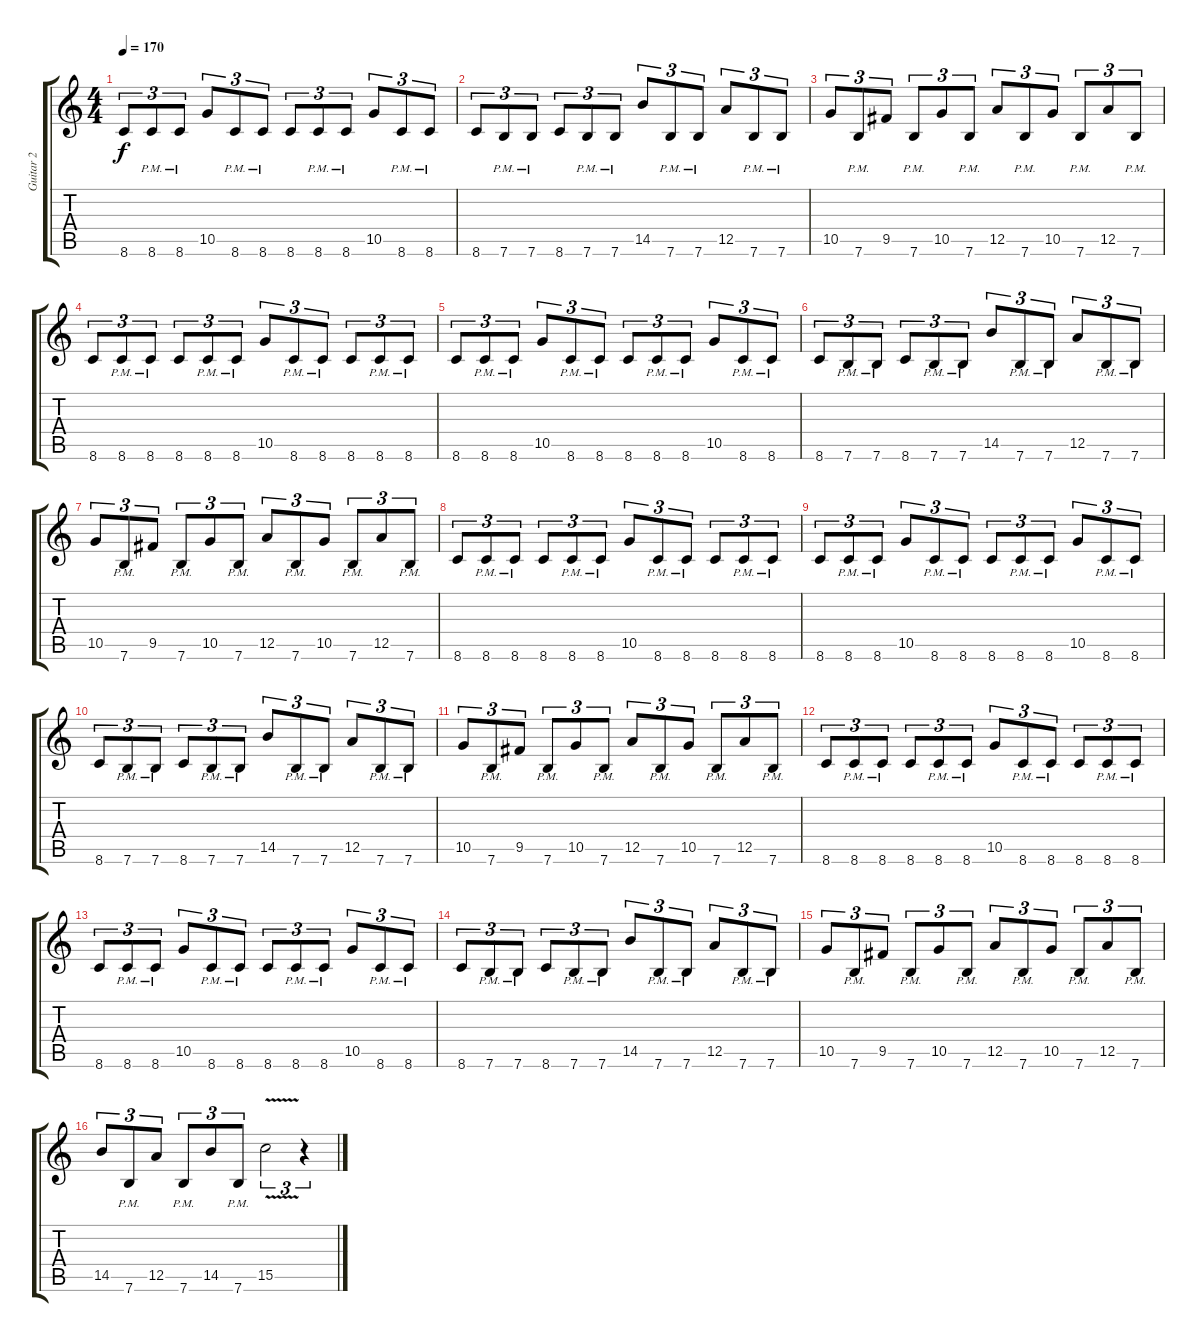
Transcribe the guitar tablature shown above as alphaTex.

\track ("Guitar 2" "Guitar 2") {instrument overdrivenguitar}
\staff {score tabs}
\tuning (E4 B3 G3 D3 A2 E2) {hide}
\ts (4 4)
\tempo 170
\clef g2
\ks c
8.6.8{tu (3 2) dy f} 8.6{pm}.8{tu (3 2)} 8.6{pm}.8{tu (3 2)} 10.5.8{tu (3 2)} 8.6{pm}.8{tu (3 2)} 8.6{pm}.8{tu (3 2)} 8.6.8{tu (3 2)} 8.6{pm}.8{tu (3 2)} 8.6{pm}.8{tu (3 2)} 10.5.8{tu (3 2)} 8.6{pm}.8{tu (3 2)} 8.6{pm}.8{tu (3 2)} |
8.6.8{tu (3 2)} 7.6{pm}.8{tu (3 2)} 7.6{pm}.8{tu (3 2)} 8.6.8{tu (3 2)} 7.6{pm}.8{tu (3 2)} 7.6{pm}.8{tu (3 2)} 14.5.8{tu (3 2)} 7.6{pm}.8{tu (3 2)} 7.6{pm}.8{tu (3 2)} 12.5.8{tu (3 2)} 7.6{pm}.8{tu (3 2)} 7.6{pm}.8{tu (3 2)} |
10.5.8{tu (3 2)} 7.6{pm}.8{tu (3 2)} 9.5.8{tu (3 2)} 7.6{pm}.8{tu (3 2)} 10.5.8{tu (3 2)} 7.6{pm}.8{tu (3 2)} 12.5.8{tu (3 2)} 7.6{pm}.8{tu (3 2)} 10.5.8{tu (3 2)} 7.6{pm}.8{tu (3 2)} 12.5.8{tu (3 2)} 7.6{pm}.8{tu (3 2)} |
8.6.8{tu (3 2)} 8.6{pm}.8{tu (3 2)} 8.6{pm}.8{tu (3 2)} 8.6.8{tu (3 2)} 8.6{pm}.8{tu (3 2)} 8.6{pm}.8{tu (3 2)} 10.5.8{tu (3 2)} 8.6{pm}.8{tu (3 2)} 8.6{pm}.8{tu (3 2)} 8.6.8{tu (3 2)} 8.6{pm}.8{tu (3 2)} 8.6{pm}.8{tu (3 2)} |
8.6.8{tu (3 2)} 8.6{pm}.8{tu (3 2)} 8.6{pm}.8{tu (3 2)} 10.5.8{tu (3 2)} 8.6{pm}.8{tu (3 2)} 8.6{pm}.8{tu (3 2)} 8.6.8{tu (3 2)} 8.6{pm}.8{tu (3 2)} 8.6{pm}.8{tu (3 2)} 10.5.8{tu (3 2)} 8.6{pm}.8{tu (3 2)} 8.6{pm}.8{tu (3 2)} |
8.6.8{tu (3 2)} 7.6{pm}.8{tu (3 2)} 7.6{pm}.8{tu (3 2)} 8.6.8{tu (3 2)} 7.6{pm}.8{tu (3 2)} 7.6{pm}.8{tu (3 2)} 14.5.8{tu (3 2)} 7.6{pm}.8{tu (3 2)} 7.6{pm}.8{tu (3 2)} 12.5.8{tu (3 2)} 7.6{pm}.8{tu (3 2)} 7.6{pm}.8{tu (3 2)} |
10.5.8{tu (3 2)} 7.6{pm}.8{tu (3 2)} 9.5.8{tu (3 2)} 7.6{pm}.8{tu (3 2)} 10.5.8{tu (3 2)} 7.6{pm}.8{tu (3 2)} 12.5.8{tu (3 2)} 7.6{pm}.8{tu (3 2)} 10.5.8{tu (3 2)} 7.6{pm}.8{tu (3 2)} 12.5.8{tu (3 2)} 7.6{pm}.8{tu (3 2)} |
8.6.8{tu (3 2)} 8.6{pm}.8{tu (3 2)} 8.6{pm}.8{tu (3 2)} 8.6.8{tu (3 2)} 8.6{pm}.8{tu (3 2)} 8.6{pm}.8{tu (3 2)} 10.5.8{tu (3 2)} 8.6{pm}.8{tu (3 2)} 8.6{pm}.8{tu (3 2)} 8.6.8{tu (3 2)} 8.6{pm}.8{tu (3 2)} 8.6{pm}.8{tu (3 2)} |
8.6.8{tu (3 2)} 8.6{pm}.8{tu (3 2)} 8.6{pm}.8{tu (3 2)} 10.5.8{tu (3 2)} 8.6{pm}.8{tu (3 2)} 8.6{pm}.8{tu (3 2)} 8.6.8{tu (3 2)} 8.6{pm}.8{tu (3 2)} 8.6{pm}.8{tu (3 2)} 10.5.8{tu (3 2)} 8.6{pm}.8{tu (3 2)} 8.6{pm}.8{tu (3 2)} |
8.6.8{tu (3 2)} 7.6{pm}.8{tu (3 2)} 7.6{pm}.8{tu (3 2)} 8.6.8{tu (3 2)} 7.6{pm}.8{tu (3 2)} 7.6{pm}.8{tu (3 2)} 14.5.8{tu (3 2)} 7.6{pm}.8{tu (3 2)} 7.6{pm}.8{tu (3 2)} 12.5.8{tu (3 2)} 7.6{pm}.8{tu (3 2)} 7.6{pm}.8{tu (3 2)} |
10.5.8{tu (3 2)} 7.6{pm}.8{tu (3 2)} 9.5.8{tu (3 2)} 7.6{pm}.8{tu (3 2)} 10.5.8{tu (3 2)} 7.6{pm}.8{tu (3 2)} 12.5.8{tu (3 2)} 7.6{pm}.8{tu (3 2)} 10.5.8{tu (3 2)} 7.6{pm}.8{tu (3 2)} 12.5.8{tu (3 2)} 7.6{pm}.8{tu (3 2)} |
8.6.8{tu (3 2)} 8.6{pm}.8{tu (3 2)} 8.6{pm}.8{tu (3 2)} 8.6.8{tu (3 2)} 8.6{pm}.8{tu (3 2)} 8.6{pm}.8{tu (3 2)} 10.5.8{tu (3 2)} 8.6{pm}.8{tu (3 2)} 8.6{pm}.8{tu (3 2)} 8.6.8{tu (3 2)} 8.6{pm}.8{tu (3 2)} 8.6{pm}.8{tu (3 2)} |
8.6.8{tu (3 2)} 8.6{pm}.8{tu (3 2)} 8.6{pm}.8{tu (3 2)} 10.5.8{tu (3 2)} 8.6{pm}.8{tu (3 2)} 8.6{pm}.8{tu (3 2)} 8.6.8{tu (3 2)} 8.6{pm}.8{tu (3 2)} 8.6{pm}.8{tu (3 2)} 10.5.8{tu (3 2)} 8.6{pm}.8{tu (3 2)} 8.6{pm}.8{tu (3 2)} |
8.6.8{tu (3 2)} 7.6{pm}.8{tu (3 2)} 7.6{pm}.8{tu (3 2)} 8.6.8{tu (3 2)} 7.6{pm}.8{tu (3 2)} 7.6{pm}.8{tu (3 2)} 14.5.8{tu (3 2)} 7.6{pm}.8{tu (3 2)} 7.6{pm}.8{tu (3 2)} 12.5.8{tu (3 2)} 7.6{pm}.8{tu (3 2)} 7.6{pm}.8{tu (3 2)} |
10.5.8{tu (3 2)} 7.6{pm}.8{tu (3 2)} 9.5.8{tu (3 2)} 7.6{pm}.8{tu (3 2)} 10.5.8{tu (3 2)} 7.6{pm}.8{tu (3 2)} 12.5.8{tu (3 2)} 7.6{pm}.8{tu (3 2)} 10.5.8{tu (3 2)} 7.6{pm}.8{tu (3 2)} 12.5.8{tu (3 2)} 7.6{pm}.8{tu (3 2)} |
14.5.8{tu (3 2)} 7.6{pm}.8{tu (3 2)} 12.5.8{tu (3 2)} 7.6{pm}.8{tu (3 2)} 14.5.8{tu (3 2)} 7.6{pm}.8{tu (3 2)} 15.5{v}.2{tu (3 2)} r.4{tu (3 2)}
